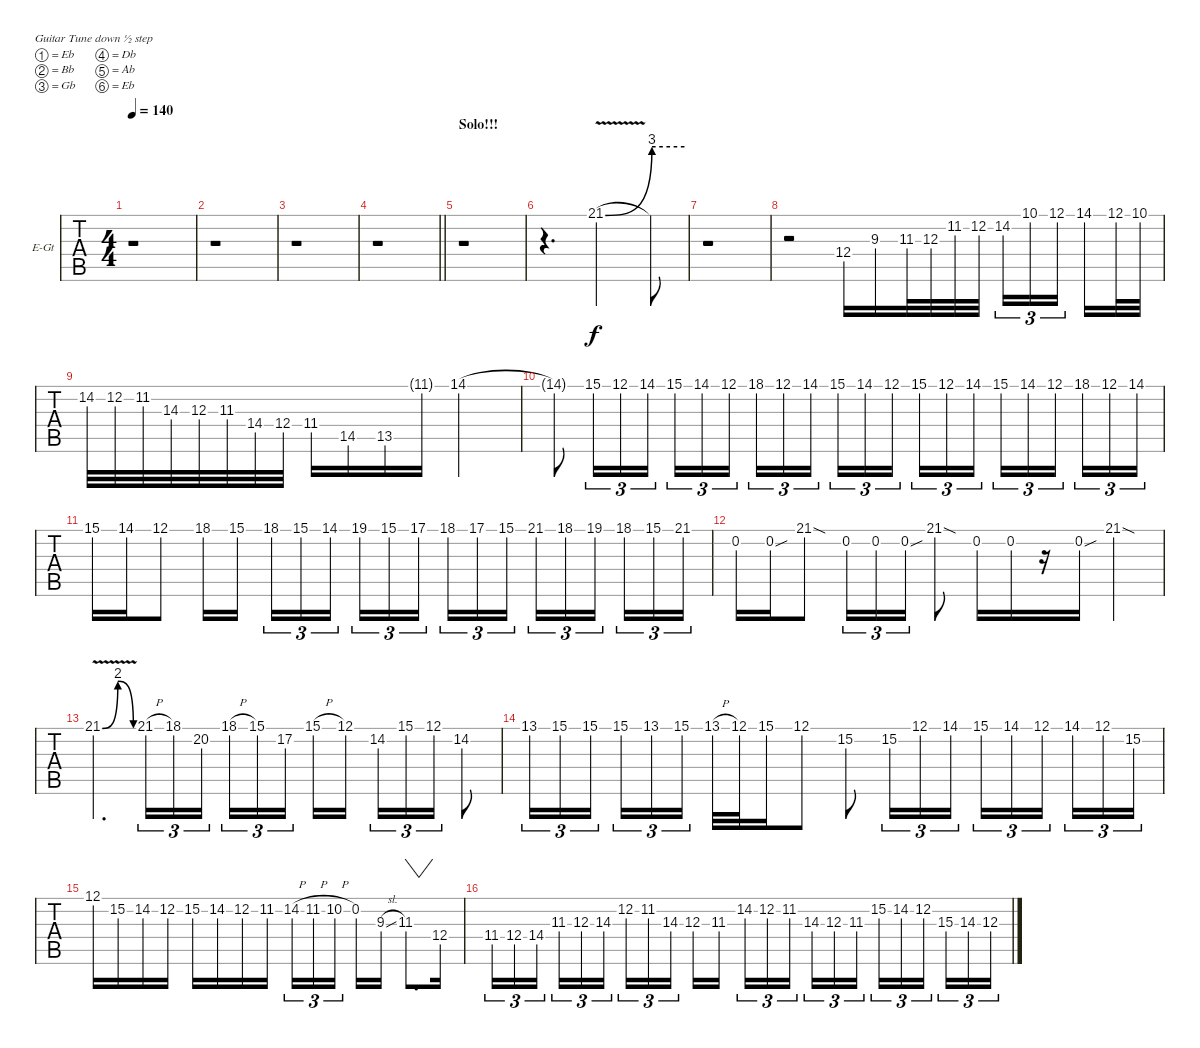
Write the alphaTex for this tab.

\bracketExtendMode groupsimilarinstruments
\firstSystemTrackNameOrientation horizontal
\otherSystemsTrackNameOrientation horizontal
\track ("Guitare lead - Yngwie Malmsteen" "E-Gt") {instrument overdrivenguitar}
\staff {tabs}
\tuning (Eb4 Bb3 Gb3 Db3 Ab2 Eb2)
\ts (4 4)
\tempo 140
\clef g2
\ks c
r.1{dy f} |
r.1 |
r.1 |
\barLineRight lightlight
r.1 |
\section ("" "Solo!!!")
r.1 |
r.4{d} 21.1{be (bend 0 0 18.599999999999998 12) v}.2 21.1{be (hold 0 12 60 12) v t}.8 |
r.1 |
r.2 12.4.16 9.3.16 11.3.32 12.3.32 11.2.32 12.2.32 14.2.16{tu (3 2)} 10.1.16{tu (3 2)} 12.1.16{tu (3 2)} 14.1.16 12.1.32 10.1.32 |
14.2.32 12.2.32 11.2.32 14.3.32 12.3.32 11.3.32 14.4.32 12.4.32 11.4.16 14.5.16 13.5.16 11.1{g}.16 14.1.2 |
14.1{t}.8 15.1.16{tu (3 2)} 12.1.16{tu (3 2)} 14.1.16{tu (3 2)} 15.1.16{tu (3 2)} 14.1.16{tu (3 2)} 12.1.16{tu (3 2)} 18.1.16{tu (3 2)} 12.1.16{tu (3 2)} 14.1.16{tu (3 2)} 15.1.16{tu (3 2)} 14.1.16{tu (3 2)} 12.1.16{tu (3 2)} 15.1.16{tu (3 2)} 12.1.16{tu (3 2)} 14.1.16{tu (3 2)} 15.1.16{tu (3 2)} 14.1.16{tu (3 2)} 12.1.16{tu (3 2)} 18.1.16{tu (3 2)} 12.1.16{tu (3 2)} 14.1.16{tu (3 2)} |
15.1.16 14.1.16 12.1.8 18.1.16 15.1.16 18.1.16{tu (3 2)} 15.1.16{tu (3 2)} 14.1.16{tu (3 2)} 19.1.16{tu (3 2)} 15.1.16{tu (3 2)} 17.1.16{tu (3 2)} 18.1.16{tu (3 2)} 17.1.16{tu (3 2)} 15.1.16{tu (3 2)} 21.1.16{tu (3 2)} 18.1.16{tu (3 2)} 19.1.16{tu (3 2)} 18.1.16{tu (3 2)} 15.1.16{tu (3 2)} 21.1.16{tu (3 2)} |
0.2.16 0.2{sou}.16 21.1{sod}.8 0.2.16{tu (3 2)} 0.2.16{tu (3 2)} 0.2{sou}.16{tu (3 2)} 21.1{sod}.8 0.2.16 0.2.16 r.16 0.2{sou}.16 21.1{sod}.4 |
21.1{be (bendrelease 0 0 9 8 9 8 30 0) v}.4{d} 21.1{h}.16{tu (3 2)} 18.1.16{tu (3 2)} 20.2.16{tu (3 2)} 18.1{h}.16{tu (3 2)} 15.1.16{tu (3 2)} 17.2.16{tu (3 2)} 15.1{h}.16 12.1.16 14.2.16{tu (3 2)} 15.1.16{tu (3 2)} 12.1.16{tu (3 2)} 14.2.8 |
13.1.16{tu (3 2)} 15.1.16{tu (3 2)} 15.1.16{tu (3 2)} 15.1.16{tu (3 2)} 13.1.16{tu (3 2)} 15.1.16{tu (3 2)} 13.1{h}.32 12.1.32 15.1.16 12.1.8 15.2.8 15.2.16{tu (3 2)} 12.1.16{tu (3 2)} 14.1.16{tu (3 2)} 15.1.16{tu (3 2)} 14.1.16{tu (3 2)} 12.1.16{tu (3 2)} 14.1.16{tu (3 2)} 12.1.16{tu (3 2)} 15.2.16{tu (3 2)} |
12.1.16 15.2.16 14.2.16 12.2.16 15.2.16 14.2.16 12.2.16 11.2.16 14.2{h}.16{tu (3 2)} 11.2{h}.16{tu (3 2)} 10.2{h}.16{tu (3 2)} 0.2.16 9.3{sl}.16 11.3.8{vw d} 12.4.16 |
11.4.16{tu (3 2)} 12.4.16{tu (3 2)} 14.4.16{tu (3 2)} 11.3.16{tu (3 2)} 12.3.16{tu (3 2)} 14.3.16{tu (3 2)} 12.2.16{tu (3 2)} 11.2.16{tu (3 2)} 14.3.16{tu (3 2)} 12.3.16 11.3.16 14.2.16{tu (3 2)} 12.2.16{tu (3 2)} 11.2.16{tu (3 2)} 14.3.16{tu (3 2)} 12.3.16{tu (3 2)} 11.3.16{tu (3 2)} 15.2.16{tu (3 2)} 14.2.16{tu (3 2)} 12.2.16{tu (3 2)} 15.3.16{tu (3 2)} 14.3.16{tu (3 2)} 12.3.16{tu (3 2)}
